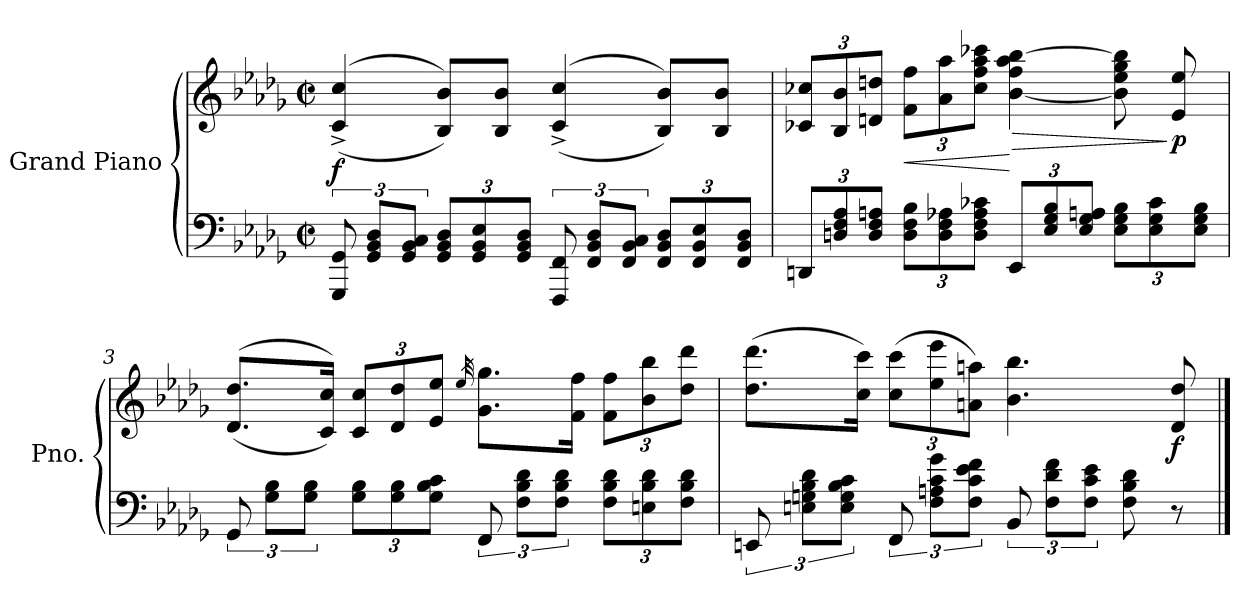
**kern	**kern	**dynam
*part1	*part1	*part1
*staff2	*staff1	*staff1/2
*I"Grand Piano	*	*
*I'Pno.	*	*
*clefF4	*clefG2	*
*k[b-e-a-d-g-]	*k[b-e-a-d-g-]	*
*M2/2	*M2/2	*
*met(c|)	*met(c|)	*
*MM91	*MM91	*
=1	=1	=1
!	!	!LO:DY:b
12GGG-/ 12GG-/	(>(<4c/^ 4cc/^	f
12GG-/ 12BB-/ 12D-/L	.	.
12GG-/ 12BB-/ 12C/J	.	.
*Xbrackettup	*	*
12GG-/ 12BB-/ 12D-/L	8B-/ 8b-/L))	.
12GG-/ 12BB-/ 12E-/	.	.
.	8B-/ 8b-/J	.
12GG-/ 12BB-/ 12D-/J	.	.
*brackettup	*	*
12FFF/ 12FF/	(>(<4c/^ 4cc/^	.
12FF/ 12BB-/ 12D-/L	.	.
12FF/ 12BB-/ 12C/J	.	.
*Xbrackettup	*	*
12FF/ 12BB-/ 12D-/L	8B-/ 8b-/L))	.
12FF/ 12BB-/ 12E-/	.	.
.	8B-/ 8b-/J	.
12FF/ 12BB-/ 12D-/J	.	.
=2	=2	=2
*	*Xbrackettup	*
12DDn/L	12c-X/ 12cc-X/L	.
12Dn/ 12F/ 12A-/	12B-/ 12b-/	.
12D/ 12F/ 12An/J	12dn/ 12ddn/J	.
!	!	!LO:HP:b
12D\ 12F\ 12B-\L	12f\ 12ff\L	<
12D\ 12F\ 12A-X\	12a-\ 12aa-\	.
12D\ 12F\ 12A-\ 12c-X\J	12cc-\ 12ff\ 12aa-\ 12ccc-X\J	.
!	!	!LO:HP:n=1:b
12EE-/L	[4b-\ 4ff\ 4aa-\ [4bb-\	[ >
12E-/ 12G-/ 12B-/	.	.
12E-/ 12G-/ 12An/J	.	.
12E-\ 12G-\ 12B-\L	8b-\] 8ee-\ 8gg-\ 8bb-\]	.
12E-\ 12G-\ 12c-\	.	.
!	!	!LO:DY:n=1:b
.	8e-/ 8ee-/	] p
12E-\ 12G-\ 12B-\J	.	.
!!LO:LB:g=z
=3	=3	=3
*brackettup	*	*
12GG-/	(>(<8.d-/ 8.dd-/L	.
12G-\ 12B-\L	.	.
12G-\ 12B-\J	.	.
.	16c/ 16cc/Jk))	.
*Xbrackettup	*	*
12G-\ 12B-\L	12c/ 12cc/L	.
12G-\ 12B-\	12d-/ 12dd-/	.
12G-\ 12B-\ 12c\J	12e-/ 12ee-/J	.
.	32qee-/	.
*brackettup	*	*
12FF/	8.g-\ 8.gg-\L	.
12F\ 12B-\ 12d-\L	.	.
12F\ 12B-\ 12d-\J	.	.
.	16f\ 16ff\Jk	.
*Xbrackettup	*	*
12F\ 12B-\ 12d-\L	12f\ 12ff\L	.
12En\ 12B-\ 12d-\	12b-\ 12bb-\	.
12F\ 12B-\ 12d-\J	12dd-\ 12ddd-\J	.
=4	=4	=4
*brackettup	*	*
12EEn/	(>8.dd-\ 8.ddd-\L	.
12En\ 12Gn\ 12B-\ 12d-\L	.	.
12E\ 12G\ 12B-\ 12c\J	.	.
.	16cc\ 16ccc\Jk)	.
12FF/	(>12cc\ 12ccc\L	.
12F\ 12An\ 12c\ 12g-\L	12ee-\ 12eee-\	.
12F\ 12c\ 12e-\ 12f\J	12an\ 12aan\J)	.
12BB-/	4.b-\ 4.bb-\	.
12F\ 12d-\ 12f\L	.	.
12F\ 12c\ 12e-\J	.	.
8F\ 8B-\ 8d-\	.	.
!	!	!LO:DY:b
8r	8d-/ 8dd-/	f
==	==	==
*-	*-	*-
